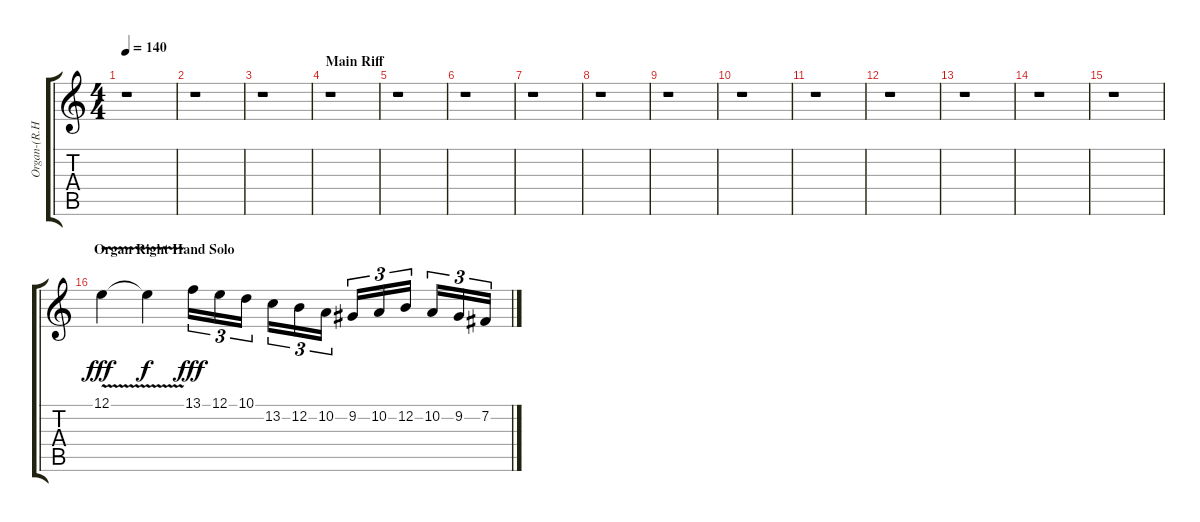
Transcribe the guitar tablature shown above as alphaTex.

\track ("Organ-(R.Hand)" "Organ-(R.H") {instrument churchorgan}
\staff {score tabs}
\tuning (E4 B3 G3 D3 A2 E2) {hide}
\ts (4 4)
\tempo 140
\clef g2
\ks c
r.1{dy fff} |
r.1 |
r.1 |
\section ("" "Main Riff")
r.1 |
r.1 |
r.1 |
r.1 |
r.1 |
r.1 |
r.1 |
r.1 |
r.1 |
r.1 |
r.1 |
r.1 |
\section ("" "Organ Right Hand Solo")
12.1{v}.4 12.1{t}.4{dy f} 13.1.16{tu (3 2) dy fff} 12.1.16{tu (3 2)} 10.1.16{tu (3 2)} 13.2.16{tu (3 2)} 12.2.16{tu (3 2)} 10.2.16{tu (3 2)} 9.2.16{tu (3 2)} 10.2.16{tu (3 2)} 12.2.16{tu (3 2)} 10.2.16{tu (3 2)} 9.2.16{tu (3 2)} 7.2.16{tu (3 2)}
